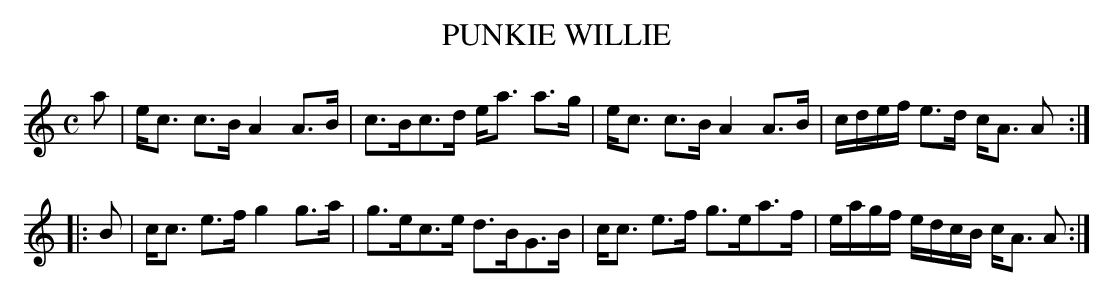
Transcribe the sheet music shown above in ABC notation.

X:1
T: PUNKIE WILLIE
M: C
L: 1/16
K: Am
a2 |\
ec3 c3B A4 A3B | c3Bc3d ea3 a3g |\
ec3 c3B A4 A3B | cdef e3d cA3 A2 :|
|: B2 |\
cc3 e3f g4 g3a | g3ec3e d3BG3B |\
cc3 e3f g3ea3f | eagf edcB cA3 A2 :|
